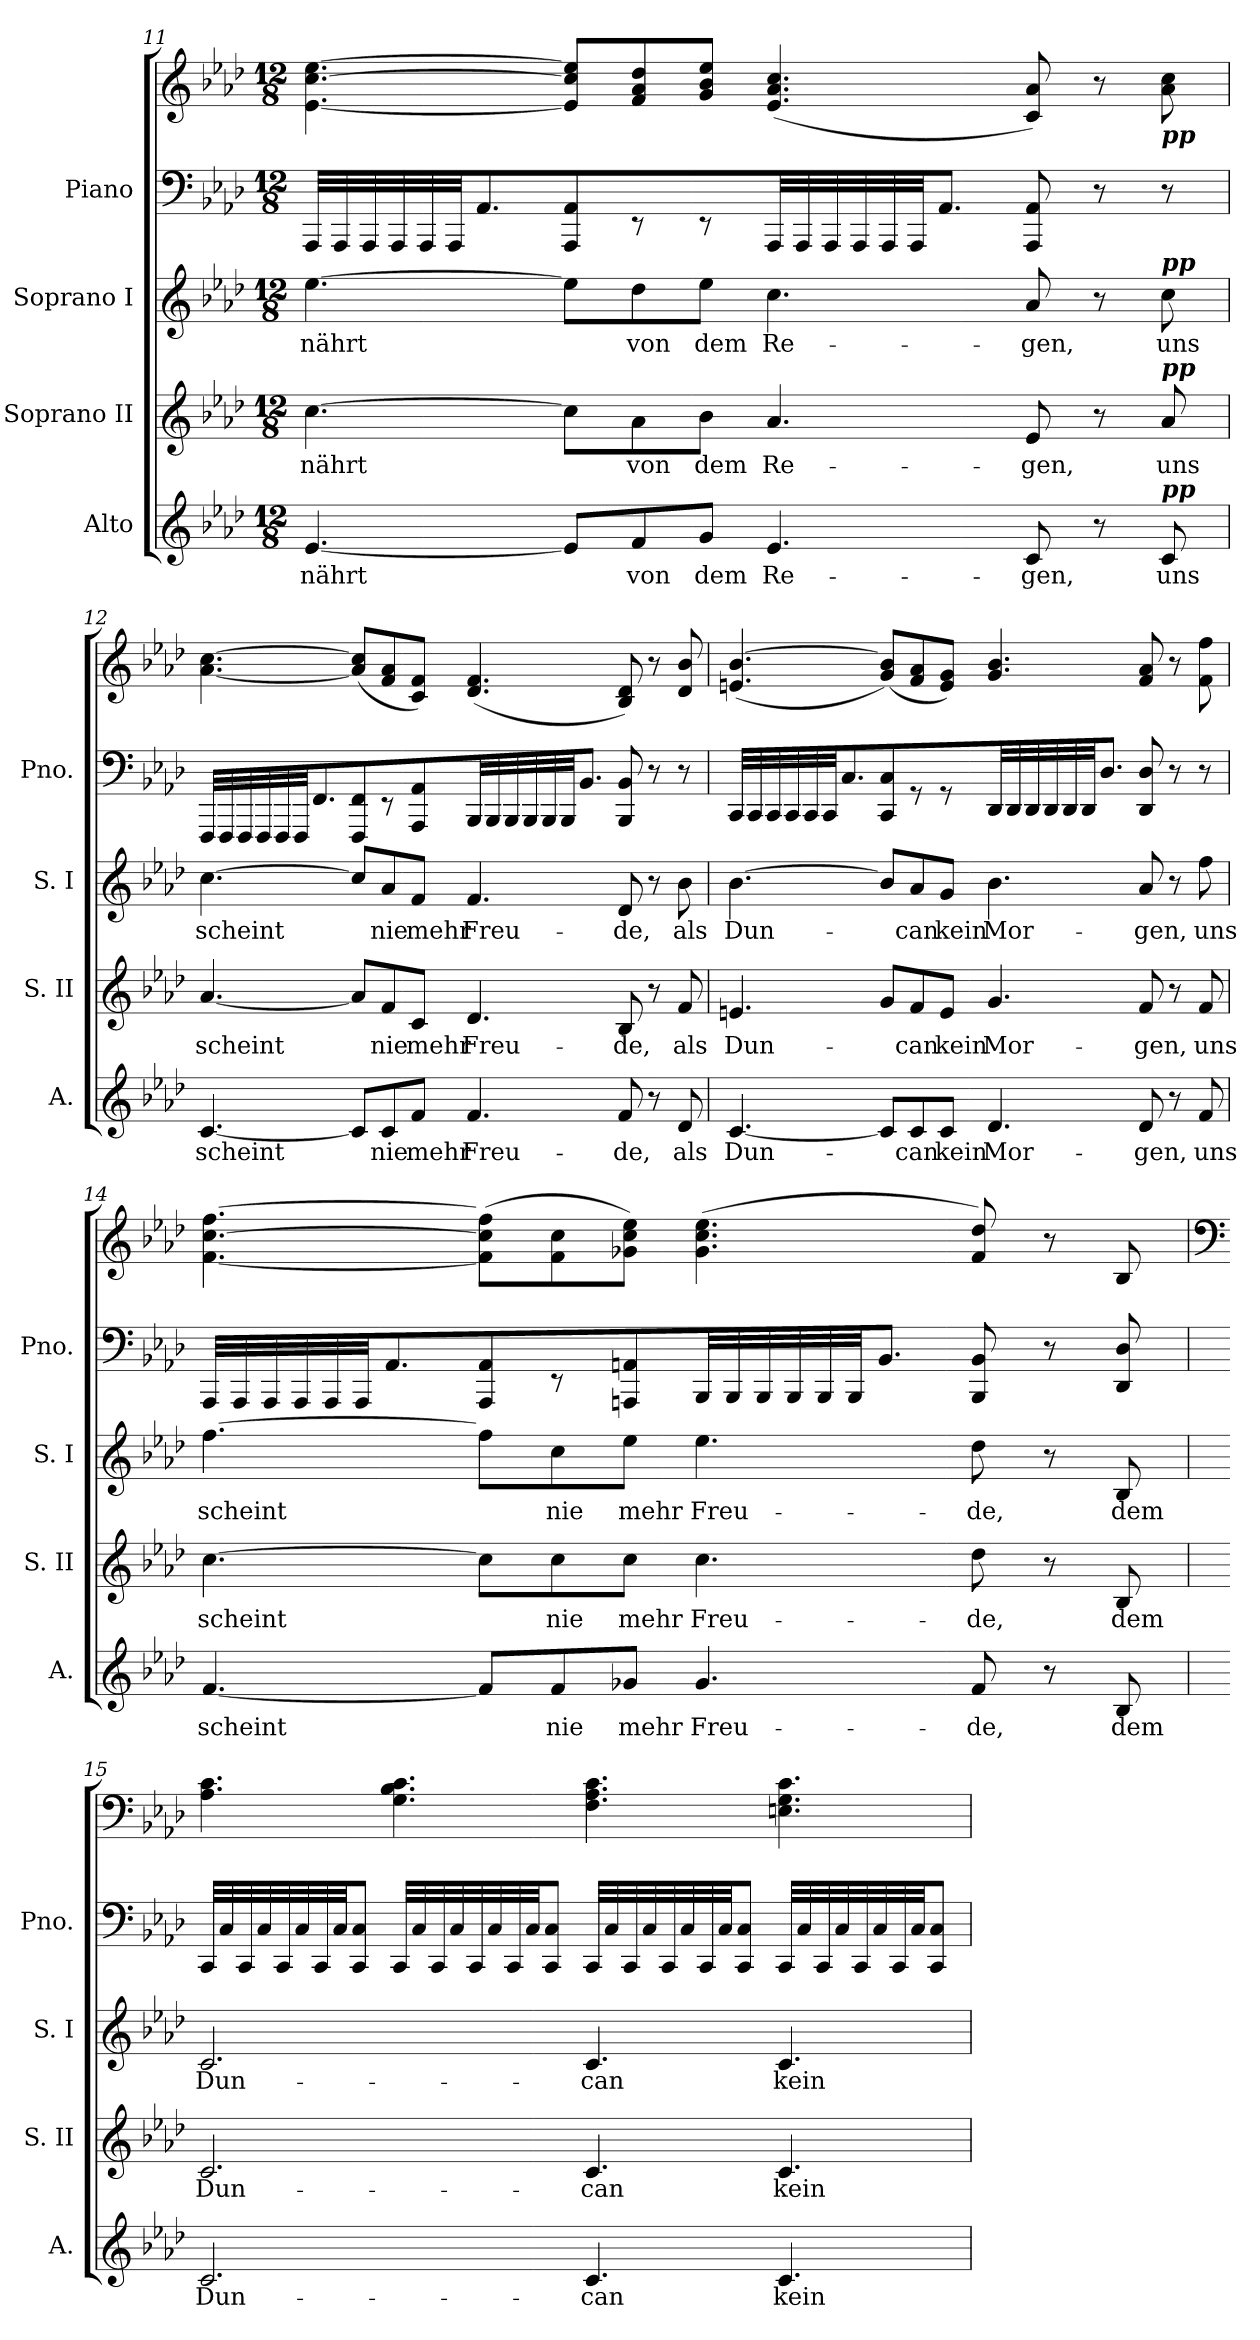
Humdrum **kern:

**kern	**text	**kern	**text	**kern	**text	**kern	**kern
*part4	*part4	*part3	*part3	*part2	*part2	*part1	*part1
*staff5	*staff5	*staff4	*staff4	*staff3	*staff3	*staff2	*staff1
*I"Alto	*	*I"Soprano II	*	*I"Soprano I	*	*I"Piano	*
*I'A.	*	*I'S. II	*	*I'S. I	*	*I'Pno.	*
*clefG2	*	*clefG2	*	*clefG2	*	*clefF4	*clefG2
*k[b-e-a-d-]	*	*k[b-e-a-d-]	*	*k[b-e-a-d-]	*	*k[b-e-a-d-]	*k[b-e-a-d-]
*A-:	*	*A-:	*	*A-:	*	*A-:	*A-:
*M12/8	*	*M12/8	*	*M12/8	*	*M12/8	*M12/8
=11	=11	=11	=11	=11	=11	=11	=11
!	!LO:LY:b	!	!LO:LY:b	!	!LO:LY:b	!	!
*	*	*	*	*	*	*tremolo	*
[<4.e-/	-nährt	[>4.cc\	-nährt	[>4.ee-\	-nährt	32AAA-/LLL	[<4.e-\ [>4.cc\ [>4.ee-\
.	.	.	.	.	.	32AAA-/	.
.	.	.	.	.	.	32AAA-/	.
.	.	.	.	.	.	32AAA-/	.
.	.	.	.	.	.	32AAA-/	.
.	.	.	.	.	.	32AAA-/JJJ	.
*	*	*	*	*	*	*Xtremolo	*
.	.	.	.	.	.	8.AA-/J	.
8e-/L]	.	8cc\L]	.	8ee-\L]	.	8AAA-/ 8AA-/	8e-]/ 8cc]/ 8ee-]/L
!	!LO:LY:b	!	!LO:LY:b	!	!LO:LY:b	!	!
8f/	von	8a-\	von	8dd-\	von	8r	8f/ 8a-/ 8dd-/
!	!LO:LY:b	!	!LO:LY:b	!	!LO:LY:b	!	!
8g/J	dem	8b-\J	dem	8ee-\J	dem	8r	8g/ 8b-/ 8ee-/J
!	!LO:LY:b	!	!LO:LY:b	!	!LO:LY:b	!	!
*	*	*	*	*	*	*tremolo	*
4.e-/	Re-	4.a-/	Re-	4.cc\	Re-	32AAA-/LLL	(<4.e-/ 4.a-/ 4.cc/
.	.	.	.	.	.	32AAA-/	.
.	.	.	.	.	.	32AAA-/	.
.	.	.	.	.	.	32AAA-/	.
.	.	.	.	.	.	32AAA-/	.
.	.	.	.	.	.	32AAA-/JJJ	.
*	*	*	*	*	*	*Xtremolo	*
.	.	.	.	.	.	8.AA-/J	.
!	!LO:LY:b	!	!LO:LY:b	!	!LO:LY:b	!	!
8c/	-gen,	8e-/	-gen,	8a-/	-gen,	8AAA-/ 8AA-/	8c/ 8a-/)
8r	.	8r	.	8r	.	8r	8r
!	!	!	!	!	!	!	!LO:TX:b:Bi:t=pp
!	!	!	!	!LO:TX:a:Bi:t=pp	!	!	!
!	!	!LO:TX:a:Bi:t=pp	!	!	!	!	!
!LO:TX:a:Bi:t=pp	!	!	!	!	!	!	!
!	!LO:LY:b	!	!LO:LY:b	!	!LO:LY:b	!	!
8c/	uns	8a-/	uns	8cc\	uns	8r	8a-\ 8cc\
!!LO:PB:g=z
=12	=12	=12	=12	=12	=12	=12	=12
!	!LO:LY:b	!	!LO:LY:b	!	!LO:LY:b	!	!
*	*	*	*	*	*	*tremolo	*
[<4.c/	scheint	[<4.a-/	scheint	[>4.cc\	scheint	32FFF/LLL	[<4.a-\ [>4.cc\
.	.	.	.	.	.	32FFF/	.
.	.	.	.	.	.	32FFF/	.
.	.	.	.	.	.	32FFF/	.
.	.	.	.	.	.	32FFF/	.
.	.	.	.	.	.	32FFF/JJJ	.
*	*	*	*	*	*	*Xtremolo	*
.	.	.	.	.	.	8.FF/J	.
8c/L]	.	8a-/L]	.	8cc/L]	.	8FFF/ 8FF/	(<8a-]/ 8cc]/L
!	!LO:LY:b	!	!LO:LY:b	!	!LO:LY:b	!	!
8c/	nie	8f/	nie	8a-/	nie	8r	8f/ 8a-/
!	!LO:LY:b	!	!LO:LY:b	!	!LO:LY:b	!	!
8f/J	mehr	8c/J	mehr	8f/J	mehr	8AAA-/ 8AA-/	8c/ 8f/J)
!	!LO:LY:b	!	!LO:LY:b	!	!LO:LY:b	!	!
*	*	*	*	*	*	*tremolo	*
4.f/	Freu-	4.d-/	Freu-	4.f/	Freu-	32BBB-/LLL	(<4.d-/ 4.f/
.	.	.	.	.	.	32BBB-/	.
.	.	.	.	.	.	32BBB-/	.
.	.	.	.	.	.	32BBB-/	.
.	.	.	.	.	.	32BBB-/	.
.	.	.	.	.	.	32BBB-/JJJ	.
*	*	*	*	*	*	*Xtremolo	*
.	.	.	.	.	.	8.BB-/J	.
!	!LO:LY:b	!	!LO:LY:b	!	!LO:LY:b	!	!
8f/	-de,	8B-/	-de,	8d-/	-de,	8BBB-/ 8BB-/	8B-/ 8d-/)
8r	.	8r	.	8r	.	8r	8r
!	!LO:LY:b	!	!LO:LY:b	!	!LO:LY:b	!	!
8d-/	als	8f/	als	8b-\	als	8r	8d-/ 8b-/
=13	=13	=13	=13	=13	=13	=13	=13
!	!LO:LY:b	!	!LO:LY:b	!	!LO:LY:b	!	!
*	*	*	*	*	*	*tremolo	*
[<4.c/	Dun-	4.en/	Dun-	[>4.b-\	Dun-	32CC/LLL	(<4.en/ [>4.b-/
.	.	.	.	.	.	32CC/	.
.	.	.	.	.	.	32CC/	.
.	.	.	.	.	.	32CC/	.
.	.	.	.	.	.	32CC/	.
.	.	.	.	.	.	32CC/JJJ	.
*	*	*	*	*	*	*Xtremolo	*
.	.	.	.	.	.	8.C/J	.
8c/L]	.	8g/L	.	8b-/L]	.	8CC/ 8C/	(<8g/ 8b-]/L)
!	!LO:LY:b	!	!LO:LY:b	!	!LO:LY:b	!	!
8c/	-can	8f/	-can	8a-/	-can	8r	8f/ 8a-/
!	!LO:LY:b	!	!LO:LY:b	!	!LO:LY:b	!	!
8c/J	kein	8e/J	kein	8g/J	kein	8r	8e/ 8g/J)
!	!LO:LY:b	!	!LO:LY:b	!	!LO:LY:b	!	!
*	*	*	*	*	*	*tremolo	*
4.d-/	Mor-	4.g/	Mor-	4.b-\	Mor-	32DD-/LLL	4.g/ 4.b-/
.	.	.	.	.	.	32DD-/	.
.	.	.	.	.	.	32DD-/	.
.	.	.	.	.	.	32DD-/	.
.	.	.	.	.	.	32DD-/	.
.	.	.	.	.	.	32DD-/JJJ	.
*	*	*	*	*	*	*Xtremolo	*
.	.	.	.	.	.	8.D-/J	.
!	!LO:LY:b	!	!LO:LY:b	!	!LO:LY:b	!	!
8d-/	-gen,	8f/	-gen,	8a-/	-gen,	8DD-/ 8D-/	8f/ 8a-/
8r	.	8r	.	8r	.	8r	8r
!	!LO:LY:b	!	!LO:LY:b	!	!LO:LY:b	!	!
8f/	uns	8f/	uns	8ff\	uns	8r	8f\ 8ff\
=14	=14	=14	=14	=14	=14	=14	=14
!	!LO:LY:b	!	!LO:LY:b	!	!LO:LY:b	!	!
*	*	*	*	*	*	*tremolo	*
[<4.f/	scheint	[>4.cc\	scheint	[>4.ff\	scheint	32AAA-/LLL	[<4.f\ [>4.cc\ [>4.ff\
.	.	.	.	.	.	32AAA-/	.
.	.	.	.	.	.	32AAA-/	.
.	.	.	.	.	.	32AAA-/	.
.	.	.	.	.	.	32AAA-/	.
.	.	.	.	.	.	32AAA-/JJJ	.
*	*	*	*	*	*	*Xtremolo	*
.	.	.	.	.	.	8.AA-/J	.
8f/L]	.	8cc\L]	.	8ff\L]	.	8AAA-/ 8AA-/	(>8f]\ 8cc]\ 8ff]\L
!	!LO:LY:b	!	!LO:LY:b	!	!LO:LY:b	!	!
8f/	nie	8cc\	nie	8cc\	nie	8r	8f\ 8cc\
!	!LO:LY:b	!	!LO:LY:b	!	!LO:LY:b	!	!
8g-X/J	mehr	8cc\J	mehr	8ee-\J	mehr	8AAAn/ 8AAn/	8g-X\ 8cc\ 8ee-\J)
!	!LO:LY:b	!	!LO:LY:b	!	!LO:LY:b	!	!
*	*	*	*	*	*	*tremolo	*
4.g-/	Freu-	4.cc\	Freu-	4.ee-\	Freu-	32BBB-/LLL	(>4.g-\ 4.cc\ 4.ee-\
.	.	.	.	.	.	32BBB-/	.
.	.	.	.	.	.	32BBB-/	.
.	.	.	.	.	.	32BBB-/	.
.	.	.	.	.	.	32BBB-/	.
.	.	.	.	.	.	32BBB-/JJJ	.
*	*	*	*	*	*	*Xtremolo	*
.	.	.	.	.	.	8.BB-/J	.
!	!LO:LY:b	!	!LO:LY:b	!	!LO:LY:b	!	!
8f/	-de,	8dd-\	-de,	8dd-\	-de,	8BBB-/ 8BB-/	8f/ 8dd-/)
8r	.	8r	.	8r	.	8r	8r
!	!LO:LY:b	!	!LO:LY:b	!	!LO:LY:b	!	!
8B-/	dem	8B-/	dem	8B-/	dem	8DD-/ 8D-/	8B-/
!!LO:LB:g=z
=15	=15	=15	=15	=15	=15	=15	=15
*	*	*	*	*	*	*	*clefF4
!	!LO:LY:b	!	!LO:LY:b	!	!LO:LY:b	!	!
2.c/	Dun-	2.c/	Dun-	2.c/	Dun-	32CC/LLL	4.A-\ 4.c\
.	.	.	.	.	.	32C/	.
.	.	.	.	.	.	32CC/	.
.	.	.	.	.	.	32C/	.
.	.	.	.	.	.	32CC/	.
.	.	.	.	.	.	32C/	.
.	.	.	.	.	.	32CC/	.
.	.	.	.	.	.	32C/JJ	.
.	.	.	.	.	.	8CC/ 8C/J	.
.	.	.	.	.	.	32CC/LLL	4.G\ 4.B-\ 4.c\
.	.	.	.	.	.	32C/	.
.	.	.	.	.	.	32CC/	.
.	.	.	.	.	.	32C/	.
.	.	.	.	.	.	32CC/	.
.	.	.	.	.	.	32C/	.
.	.	.	.	.	.	32CC/	.
.	.	.	.	.	.	32C/JJ	.
.	.	.	.	.	.	8CC/ 8C/J	.
!	!LO:LY:b	!	!LO:LY:b	!	!LO:LY:b	!	!
4.c/	-can	4.c/	-can	4.c/	-can	32CC/LLL	4.F\ 4.A-\ 4.c\
.	.	.	.	.	.	32C/	.
.	.	.	.	.	.	32CC/	.
.	.	.	.	.	.	32C/	.
.	.	.	.	.	.	32CC/	.
.	.	.	.	.	.	32C/	.
.	.	.	.	.	.	32CC/	.
.	.	.	.	.	.	32C/JJ	.
.	.	.	.	.	.	8CC/ 8C/J	.
!	!LO:LY:b	!	!LO:LY:b	!	!LO:LY:b	!	!
4.c/	kein	4.c/	kein	4.c/	kein	32CC/LLL	4.En\ 4.G\ 4.c\
.	.	.	.	.	.	32C/	.
.	.	.	.	.	.	32CC/	.
.	.	.	.	.	.	32C/	.
.	.	.	.	.	.	32CC/	.
.	.	.	.	.	.	32C/	.
.	.	.	.	.	.	32CC/	.
.	.	.	.	.	.	32C/JJ	.
.	.	.	.	.	.	8CC/ 8C/J	.
=	=	=	=	=	=	=	=
*-	*-	*-	*-	*-	*-	*-	*-
